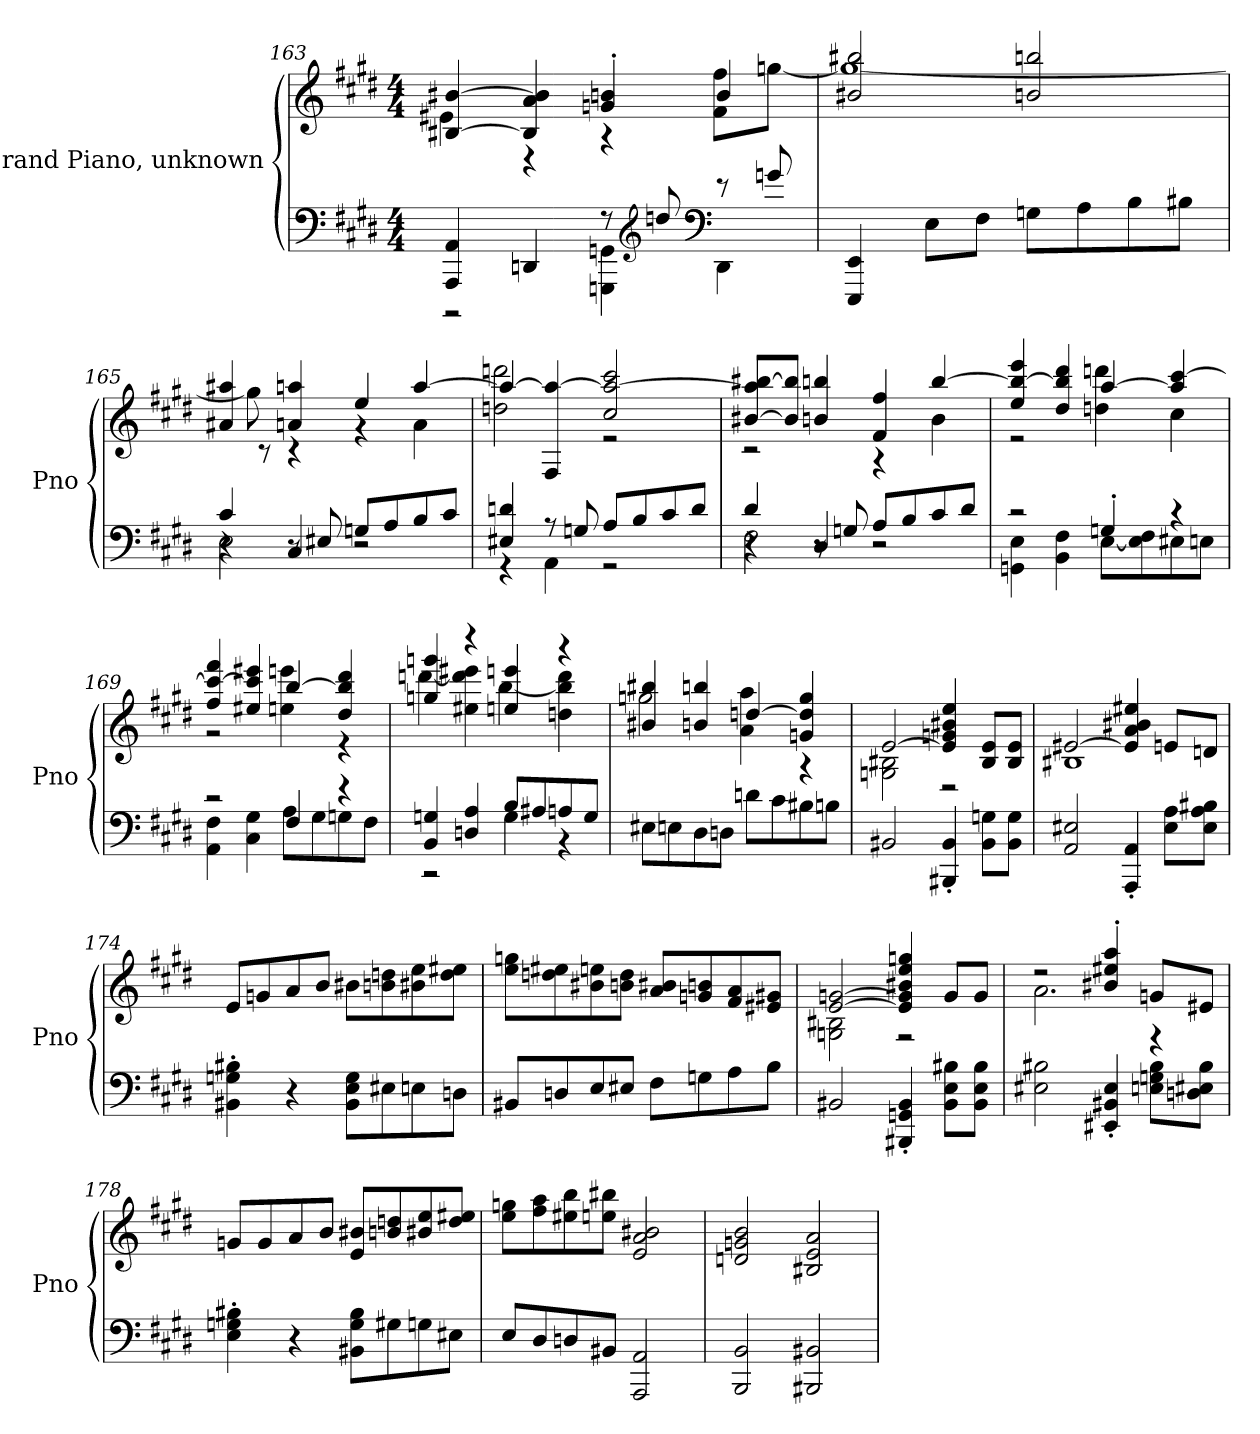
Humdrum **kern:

**kern	**kern
*part1	*part1
*staff2	*staff1
*I"Grand Piano, unknown	*
*I'Pno	*
*clefF4	*clefG2
*k[f#c#g#d#]	*k[f#c#g#d#]
*M4/4	*M4/4
=163	=163
*^	*^
4AAA/ 4AA/	2r	[4B#X/ [4b#X/	4e#X\
4DDn/	.	4B#/] 4a/ 4b#/]	4r
8r	4GGGn\ 4GGn\	4gn/' 4bn/'	4r
*clefG2	*	*	*
8ddn/	.	.	.
*clefF4	*	*	*
8r	4DD\	4b/	8f#\ 8ff#\L
8gn/	.	.	[8ggn\J
*v	*v	*	*
=164	=164	=164
4EEE/ 4EE/	2b#X/ 2bb#X/	1gg_
8E\L	.	.
8F#\J	.	.
8Gn\L	2bn/ 2bbn/	.
8A\	.	.
8B\	.	.
8B#X\J	.	.
!!LO:LB:g=z	!!
=165	=165	=165
*^	*	*
*	*^	*	*
4c#/	2E\	4r	4a#X/ 4aa#X/	8gg\]
.	.	.	.	8r
8r	.	4C#/	4an/ 4aan/	4r
8E#X/	.	.	.	.
8Gn/L	2r	2r	4ee/	4r
8A/	.	.	.	.
8B/	.	.	[4aa/	4a\
8c#/J	.	.	.	.
*	*v	*v	*	*
=166	=166	=166	=166
4E#X/ 4dn/	4r	4aa/_	2ddn\ 2dddn\
8r	4AA\	4F#/ 4aa/_	.
8Gn/	.	.	.
8A/L	2r	2cc#/ 2aa/_ 2ccc#/	2r
8B/	.	.	.
8c#/	.	.	.
8d/J	.	.	.
=167	=167	=167	=167
*	*^	*	*
4d#/	2F#\	4r	[8b#X/ 8aa/] [8bb#X/L	2r
.	.	.	8b#/] 8bb#/]J	.
8r	.	4D#/	4bn/ 4bbn/	.
8Gn/	.	.	.	.
8A/L	2r	2r	4f#/ 4ff#/	4r
8B/	.	.	.	.
8c#/	.	.	[4bb/	4b\
8d#/J	.	.	.	.
*	*v	*v	*	*
!!LO:PB:g=z	!!
=168	=168	=168	=168
2r	4GGn\ 4E\	4ee/ 4bb/_ 4eee/	2r
.	4BB\ 4F#\	4dd#/ 4bb/] 4ddd#/	.
4Gn'/	[8E\L	[4aa/	4ddn\ 4dddn\
.	8E\] 8F#\	.	.
4r	8E#X\	4aa/] [4ccc#/	4cc#\
.	8En\J	.	.
=169	=169	=169	=169
2r	4AA\ 4F#\	4ff#/ 4ccc#/_ 4fff#/	2r
.	4C#\ 4G#\	4ee#X/ 4ccc#/] 4eee#X/	.
4F#/	8A\L	[4bb/	4een\ 4eeen\
.	8G#\	.	.
4r	8Gn\	4dd#/ 4bb/] 4ddd#/	4r
.	8F#\J	.	.
=170	=170	=170	=170
4BB/ 4Gn/	2r	4ggn/ 4gggn/	[4dddn\
4Dn/ 4A/	.	4r	4ee#X\ 4ddd\] 4eee#X\
8B/L	4G\	4een/ 4eeen/	[4bb\
8A#X/	.	.	.
8An/	4r	4r	4ddn\ 4bb\] 4ddd\
8G/J	.	.	.
*v	*v	*	*
=171	=171	=171
8E#X\L	4b#X/ 4bb#X/	2ggn\
8En\	.	.
8D#\	4bn/ 4bbn/	.
8Dn\J	.	.
8dn\L	[4ddn/	4a\ 4aa\
8c#\	.	.
8B#X\	4gn/ 4dd/] 4gg/	4r
8Bn\J	.	.
!!LO:LB:g=z	!!
=172	=172	=172
2BB#X/	[2e/	2Gn\ 2B#X\
4BBB#X/' 4BB#/'	4e/] 4gn/ 4b#X/ 4ee/	2r
8BB#\ 8Gn\L	8B#/ 8e/L	.
8BB#\ 8G\J	8B#/ 8e/J	.
=173	=173	=173
2AA/ 2E#X/	[2e#X/	1B#X
4AAA/' 4AA/'	4e#/] 4a/ 4b#X/ 4ee#X/	.
8E#\ 8A\L	8en/L	.
8E#\ 8A\ 8B#X\J	8dn/J	.
*	*v	*v
=174	=174
4BB#X\' 4Gn\' 4B#X\'	8e/L
.	8gn/
4r	8a/
.	8b/J
8BB#\ 8E\ 8G\L	8b#X\L
8E#X\	8bn\ 8ddn\
8En\	8b#X\ 8ee\
8Dn\J	8dd\ 8ee#X\J
!!LO:LB:g=z
=175	=175
8BB#X/L	8ee\ 8ggn\L
8Dn/	8ddn\ 8ee#X\
8E/	8b#X\ 8een\
8E#X/J	8bn\ 8dd\J
8F#\L	8a/ 8b#X/L
8Gn\	8gn/ 8bn/
8A\	8f#/ 8a/
8B\J	8e#X/ 8g#X/J
=176	=176
*	*^
2BB#X/	[2e/ [2gn/	2Gn\ 2B#X\
4BBB#X/' 4GGn/' 4BB#/'	4e/] 4g/] 4b#X/ 4ee/ 4ggn/	2r
8BB#\ 8E\ 8B#X\L	8g/L	.
8BB#\ 8E\ 8B#\J	8g/J	.
=177	=177	=177
2E#X\ 2B#X\	2r	2.a\
4EE#X/' 4BB#X/' 4E#/'	4b#X/' 4ee#X/' 4aa/'	.
8En\ 8Gn\ 8B#\L	8gn/L	4r
8Dn\ 8E#X\ 8B#\J	8e#X/J	.
*	*v	*v
!!LO:LB:g=z
=178	=178
4E\' 4Gn\' 4B#X\'	8gn/L
.	8g/
4r	8a/
.	8b/J
8BB#X\ 8G\ 8B#\L	8e/ 8b#X/L
8G#X\	8bn/ 8ddn/
8Gn\	8b#X/ 8ee/
8E#X\J	8dd/ 8ee#X/J
=179	=179
8E/L	8ee\ 8ggn\L
8D#/	8ff#\ 8aa\
8Dn/	8ee#X\ 8bb\
8BB#X/J	8een\ 8bb#X\J
2AAA/ 2AA/	2e/ 2a/ 2b#X/
=180	=180
2BBB/ 2BB/	2dn/ 2gn/ 2b/
2BBB#X/ 2BB#X/	2B#X/ 2e/ 2a/
=	=
*-	*-
